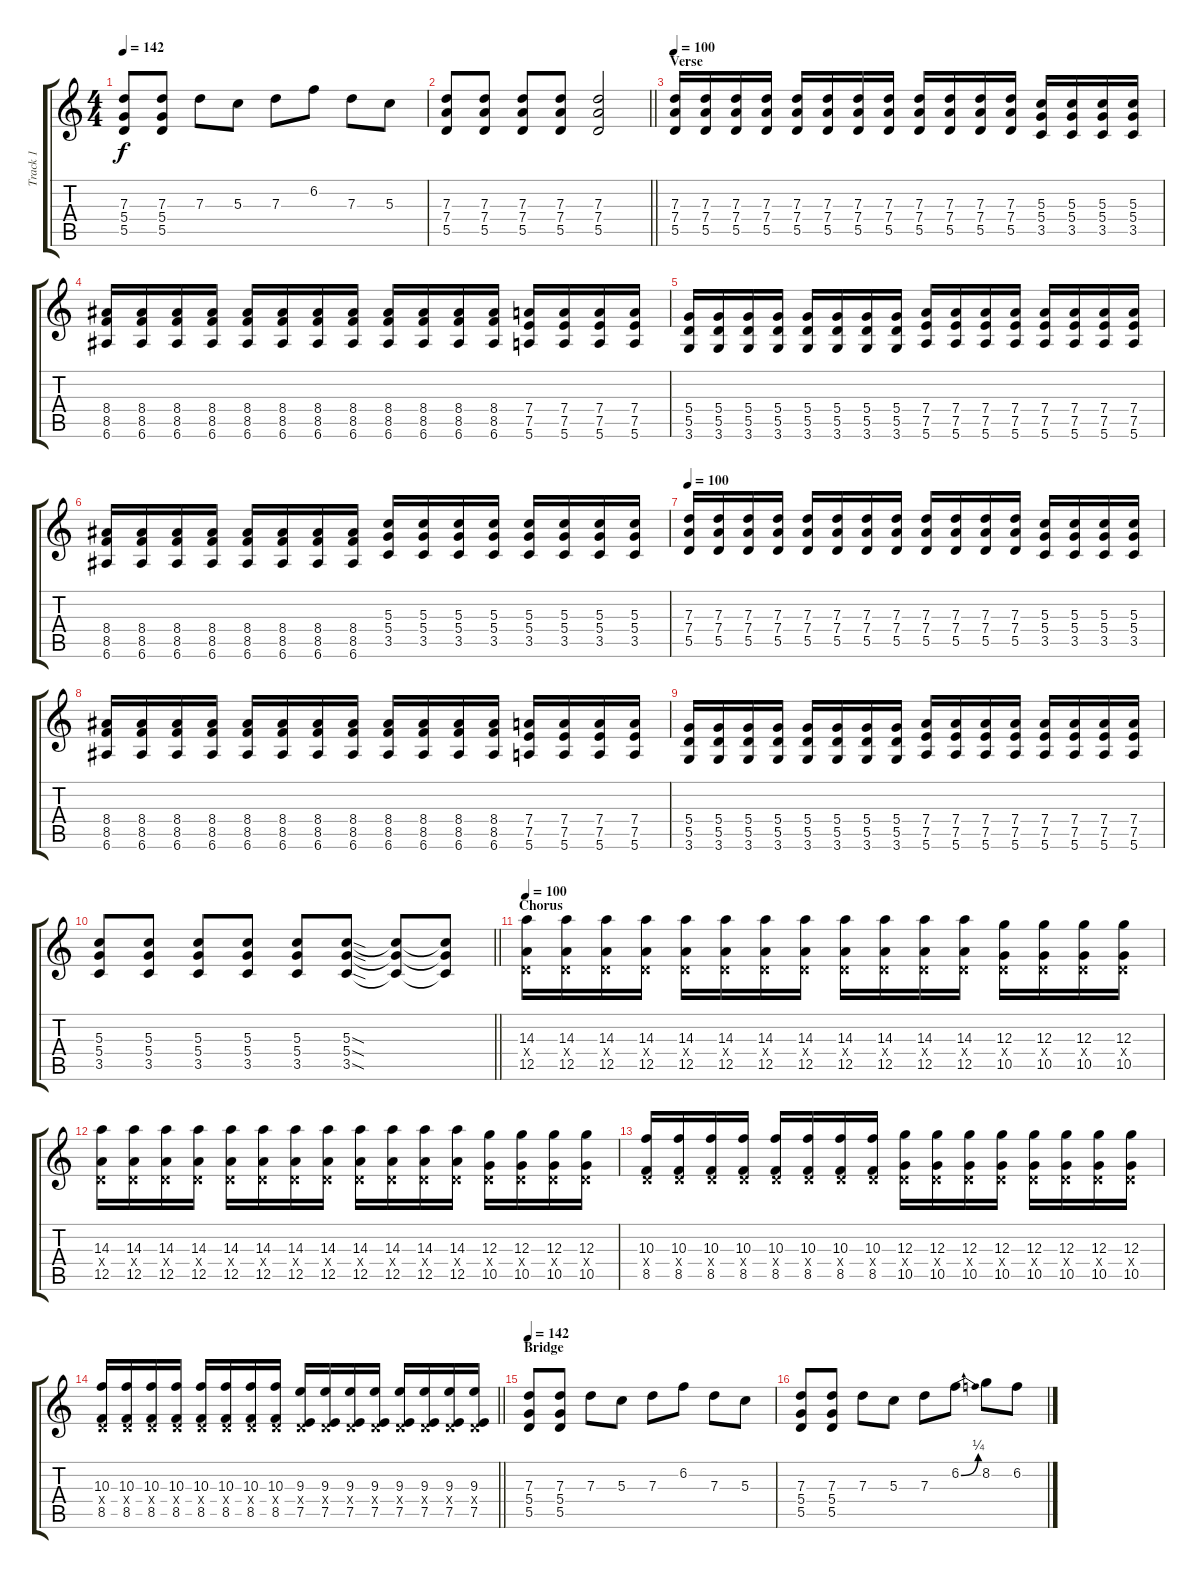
\track ("Track 1" "Track 1") {instrument distortionguitar}
\staff {score tabs}
\tuning (E4 B3 G3 D3 A2 E2) {hide}
\ts (4 4)
\tempo 142
\clef g2
\ks c
(7.3 5.4 5.5).8{dy f} (7.3 5.4 5.5).8 7.3.8 5.3.8 7.3.8 6.2.8 7.3.8 5.3.8 |
\barLineRight lightlight
(7.3 7.4 5.5).8 (7.3 7.4 5.5).8 (7.3 7.4 5.5).8 (7.3 7.4 5.5).8 (7.3 7.4 5.5).2 |
\section ("" "Verse")
\tempo 80
\tempo 100
(7.3 7.4 5.5).16 (7.3 7.4 5.5).16 (7.3 7.4 5.5).16 (7.3 7.4 5.5).16 (7.3 7.4 5.5).16 (7.3 7.4 5.5).16 (7.3 7.4 5.5).16 (7.3 7.4 5.5).16 (7.3 7.4 5.5).16 (7.3 7.4 5.5).16 (7.3 7.4 5.5).16 (7.3 7.4 5.5).16 (5.3 5.4 3.5).16 (5.3 5.4 3.5).16 (5.3 5.4 3.5).16 (5.3 5.4 3.5).16 |
(8.4 8.5 6.6).16 (8.4 8.5 6.6).16 (8.4 8.5 6.6).16 (8.4 8.5 6.6).16 (8.4 8.5 6.6).16 (8.4 8.5 6.6).16 (8.4 8.5 6.6).16 (8.4 8.5 6.6).16 (8.4 8.5 6.6).16 (8.4 8.5 6.6).16 (8.4 8.5 6.6).16 (8.4 8.5 6.6).16 (7.4 7.5 5.6).16 (7.4 7.5 5.6).16 (7.4 7.5 5.6).16 (7.4 7.5 5.6).16 |
(5.4 5.5 3.6).16 (5.4 5.5 3.6).16 (5.4 5.5 3.6).16 (5.4 5.5 3.6).16 (5.4 5.5 3.6).16 (5.4 5.5 3.6).16 (5.4 5.5 3.6).16 (5.4 5.5 3.6).16 (7.4 7.5 5.6).16 (7.4 7.5 5.6).16 (7.4 7.5 5.6).16 (7.4 7.5 5.6).16 (7.4 7.5 5.6).16 (7.4 7.5 5.6).16 (7.4 7.5 5.6).16 (7.4 7.5 5.6).16 |
(8.4 8.5 6.6).16 (8.4 8.5 6.6).16 (8.4 8.5 6.6).16 (8.4 8.5 6.6).16 (8.4 8.5 6.6).16 (8.4 8.5 6.6).16 (8.4 8.5 6.6).16 (8.4 8.5 6.6).16 (5.3 5.4 3.5).16 (5.3 5.4 3.5).16 (5.3 5.4 3.5).16 (5.3 5.4 3.5).16 (5.3 5.4 3.5).16 (5.3 5.4 3.5).16 (5.3 5.4 3.5).16 (5.3 5.4 3.5).16 |
\tempo 100
(7.3 7.4 5.5).16 (7.3 7.4 5.5).16 (7.3 7.4 5.5).16 (7.3 7.4 5.5).16 (7.3 7.4 5.5).16 (7.3 7.4 5.5).16 (7.3 7.4 5.5).16 (7.3 7.4 5.5).16 (7.3 7.4 5.5).16 (7.3 7.4 5.5).16 (7.3 7.4 5.5).16 (7.3 7.4 5.5).16 (5.3 5.4 3.5).16 (5.3 5.4 3.5).16 (5.3 5.4 3.5).16 (5.3 5.4 3.5).16 |
(8.4 8.5 6.6).16 (8.4 8.5 6.6).16 (8.4 8.5 6.6).16 (8.4 8.5 6.6).16 (8.4 8.5 6.6).16 (8.4 8.5 6.6).16 (8.4 8.5 6.6).16 (8.4 8.5 6.6).16 (8.4 8.5 6.6).16 (8.4 8.5 6.6).16 (8.4 8.5 6.6).16 (8.4 8.5 6.6).16 (7.4 7.5 5.6).16 (7.4 7.5 5.6).16 (7.4 7.5 5.6).16 (7.4 7.5 5.6).16 |
(5.4 5.5 3.6).16 (5.4 5.5 3.6).16 (5.4 5.5 3.6).16 (5.4 5.5 3.6).16 (5.4 5.5 3.6).16 (5.4 5.5 3.6).16 (5.4 5.5 3.6).16 (5.4 5.5 3.6).16 (7.4 7.5 5.6).16 (7.4 7.5 5.6).16 (7.4 7.5 5.6).16 (7.4 7.5 5.6).16 (7.4 7.5 5.6).16 (7.4 7.5 5.6).16 (7.4 7.5 5.6).16 (7.4 7.5 5.6).16 |
\barLineRight lightlight
(5.3 5.4 3.5).8 (5.3 5.4 3.5).8 (5.3 5.4 3.5).8 (5.3 5.4 3.5).8 (5.3 5.4 3.5).8 (5.3{sod} 5.4{sod} 3.5{sod}).8 (5.3{t} 5.4{t} 3.5{t}).8 (5.3{t} 5.4{t} 3.5{t}).8 |
\section ("" "Chorus")
\tempo 100
(14.3 0.4{x} 12.5).16 (14.3 0.4{x} 12.5).16 (14.3 0.4{x} 12.5).16 (14.3 0.4{x} 12.5).16 (14.3 0.4{x} 12.5).16 (14.3 0.4{x} 12.5).16 (14.3 0.4{x} 12.5).16 (14.3 0.4{x} 12.5).16 (14.3 0.4{x} 12.5).16 (14.3 0.4{x} 12.5).16 (14.3 0.4{x} 12.5).16 (14.3 0.4{x} 12.5).16 (12.3 0.4{x} 10.5).16 (12.3 0.4{x} 10.5).16 (12.3 0.4{x} 10.5).16 (12.3 0.4{x} 10.5).16 |
(14.3 0.4{x} 12.5).16 (14.3 0.4{x} 12.5).16 (14.3 0.4{x} 12.5).16 (14.3 0.4{x} 12.5).16 (14.3 0.4{x} 12.5).16 (14.3 0.4{x} 12.5).16 (14.3 0.4{x} 12.5).16 (14.3 0.4{x} 12.5).16 (14.3 0.4{x} 12.5).16 (14.3 0.4{x} 12.5).16 (14.3 0.4{x} 12.5).16 (14.3 0.4{x} 12.5).16 (12.3 0.4{x} 10.5).16 (12.3 0.4{x} 10.5).16 (12.3 0.4{x} 10.5).16 (12.3 0.4{x} 10.5).16 |
(10.3 0.4{x} 8.5).16 (10.3 0.4{x} 8.5).16 (10.3 0.4{x} 8.5).16 (10.3 0.4{x} 8.5).16 (10.3 0.4{x} 8.5).16 (10.3 0.4{x} 8.5).16 (10.3 0.4{x} 8.5).16 (10.3 0.4{x} 8.5).16 (12.3 0.4{x} 10.5).16 (12.3 0.4{x} 10.5).16 (12.3 0.4{x} 10.5).16 (12.3 0.4{x} 10.5).16 (12.3 0.4{x} 10.5).16 (12.3 0.4{x} 10.5).16 (12.3 0.4{x} 10.5).16 (12.3 0.4{x} 10.5).16 |
\barLineRight lightlight
(10.3 0.4{x} 8.5).16 (10.3 0.4{x} 8.5).16 (10.3 0.4{x} 8.5).16 (10.3 0.4{x} 8.5).16 (10.3 0.4{x} 8.5).16 (10.3 0.4{x} 8.5).16 (10.3 0.4{x} 8.5).16 (10.3 0.4{x} 8.5).16 (9.3 0.4{x} 7.5).16 (9.3 0.4{x} 7.5).16 (9.3 0.4{x} 7.5).16 (9.3 0.4{x} 7.5).16 (9.3 0.4{x} 7.5).16 (9.3 0.4{x} 7.5).16 (9.3 0.4{x} 7.5).16 (9.3 0.4{x} 7.5).16 |
\section ("" "Bridge")
\tempo 142
(7.3 5.4 5.5).8 (7.3 5.4 5.5).8 7.3.8 5.3.8 7.3.8 6.2.8 7.3.8 5.3.8 |
(7.3 5.4 5.5).8 (7.3 5.4 5.5).8 7.3.8 5.3.8 7.3.8 6.2{be (bend 0 0 60 1)}.8 8.2.8 6.2.8
